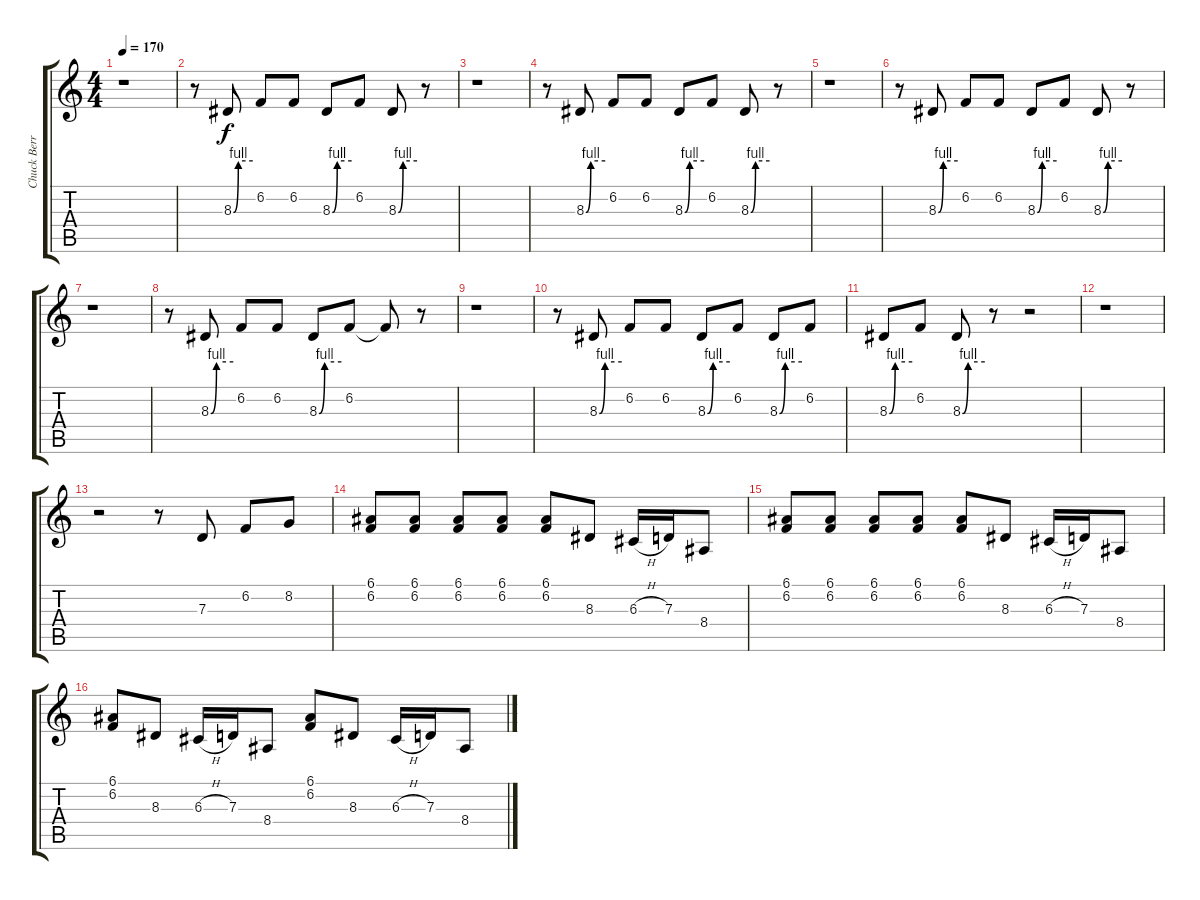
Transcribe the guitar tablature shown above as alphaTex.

\track ("Chuck Berry (Riffs and Solos)" "Chuck Berr") {instrument trumpet}
\staff {score tabs}
\tuning (E4 B3 G3 D3 A2 E2) {hide}
\ts (4 4)
\tempo 170
\clef g2
\ks c
r.1{dy f} |
r.8 8.3{be (custom 0 0 0 0 15 4 60 4 15 4 60 4)}.8 6.2.8 6.2.8 8.3{be (custom 0 0 0 0 15 4 60 4 15 4 60 4)}.8 6.2.8 8.3{be (custom 0 0 0 0 15 4 60 4 15 4 60 4)}.8 r.8 |
r.1 |
r.8 8.3{be (custom 0 0 0 0 15 4 60 4 15 4 60 4)}.8 6.2.8 6.2.8 8.3{be (custom 0 0 0 0 15 4 60 4 15 4 60 4)}.8 6.2.8 8.3{be (custom 0 0 0 0 15 4 60 4 15 4 60 4)}.8 r.8 |
r.1 |
r.8 8.3{be (custom 0 0 0 0 15 4 60 4 15 4 60 4)}.8 6.2.8 6.2.8 8.3{be (custom 0 0 0 0 15 4 60 4 15 4 60 4)}.8 6.2.8 8.3{be (custom 0 0 0 0 15 4 60 4 15 4 60 4)}.8 r.8 |
r.1 |
r.8 8.3{be (custom 0 0 0 0 15 4 60 4 15 4 60 4)}.8 6.2.8 6.2.8 8.3{be (custom 0 0 0 0 15 4 60 4 15 4 60 4)}.8 6.2.8 6.2{t}.8 r.8 |
r.1 |
r.8 8.3{be (custom 0 0 0 0 15 4 60 4 15 4 60 4)}.8 6.2.8 6.2.8 8.3{be (custom 0 0 0 0 15 4 60 4 15 4 60 4)}.8 6.2.8 8.3{be (custom 0 0 0 0 15 4 60 4 15 4 60 4)}.8 6.2.8 |
8.3{be (custom 0 0 0 0 15 4 60 4 15 4 60 4)}.8 6.2.8 8.3{be (custom 0 0 0 0 15 4 60 4 15 4 60 4)}.8 r.8 r.2 |
r.1 |
r.2 r.8 7.3.8 6.2.8 8.2.8 |
(6.1 6.2).8 (6.1 6.2).8 (6.1 6.2).8 (6.1 6.2).8 (6.1 6.2).8 8.3.8 6.3{h}.16 7.3.16 8.4.8 |
(6.1 6.2).8 (6.1 6.2).8 (6.1 6.2).8 (6.1 6.2).8 (6.1 6.2).8 8.3.8 6.3{h}.16 7.3.16 8.4.8 |
(6.1 6.2).8 8.3.8 6.3{h}.16 7.3.16 8.4.8 (6.1 6.2).8 8.3.8 6.3{h}.16 7.3.16 8.4.8
